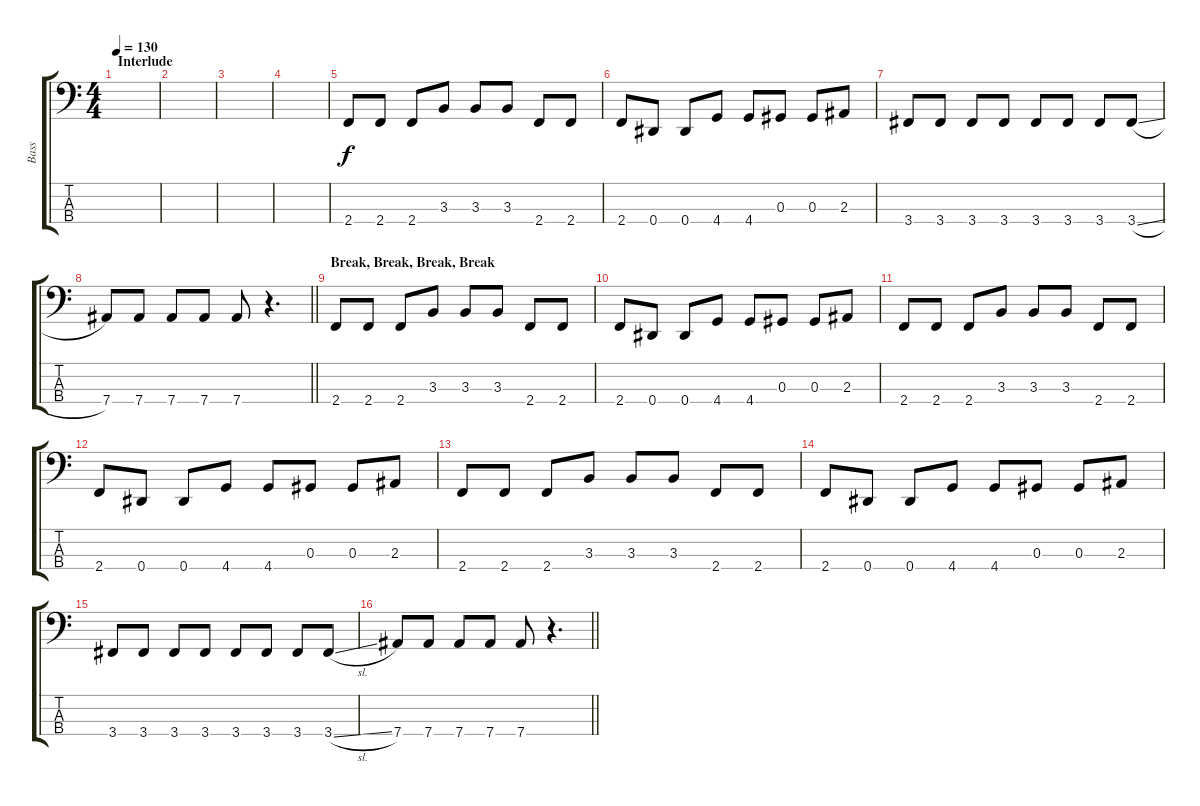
\track ("Bass" "Bass") {instrument electricbassfinger}
\staff {score tabs}
\tuning (Gb2 Db2 Ab1 Eb1) {hide}
\ts (4 4)
\section ("" "Interlude")
\tempo 130
\clef f4
\ks c
|
|
|
|
2.4.8 2.4.8 2.4.8 3.3.8 3.3.8 3.3.8 2.4.8 2.4.8 |
2.4.8 0.4.8 0.4.8 4.4.8 4.4.8 0.3.8 0.3.8 2.3.8 |
3.4.8 3.4.8 3.4.8 3.4.8 3.4.8 3.4.8 3.4.8 3.4{sl}.8 |
\barLineRight lightlight
7.4.8 7.4.8 7.4.8 7.4.8 7.4.8 r.4{d} |
\section ("" "Break, Break, Break, Break")
2.4.8 2.4.8 2.4.8 3.3.8 3.3.8 3.3.8 2.4.8 2.4.8 |
2.4.8 0.4.8 0.4.8 4.4.8 4.4.8 0.3.8 0.3.8 2.3.8 |
2.4.8 2.4.8 2.4.8 3.3.8 3.3.8 3.3.8 2.4.8 2.4.8 |
2.4.8 0.4.8 0.4.8 4.4.8 4.4.8 0.3.8 0.3.8 2.3.8 |
2.4.8 2.4.8 2.4.8 3.3.8 3.3.8 3.3.8 2.4.8 2.4.8 |
2.4.8 0.4.8 0.4.8 4.4.8 4.4.8 0.3.8 0.3.8 2.3.8 |
3.4.8 3.4.8 3.4.8 3.4.8 3.4.8 3.4.8 3.4.8 3.4{sl}.8 |
\barLineRight lightlight
7.4.8 7.4.8 7.4.8 7.4.8 7.4.8 r.4{d}
